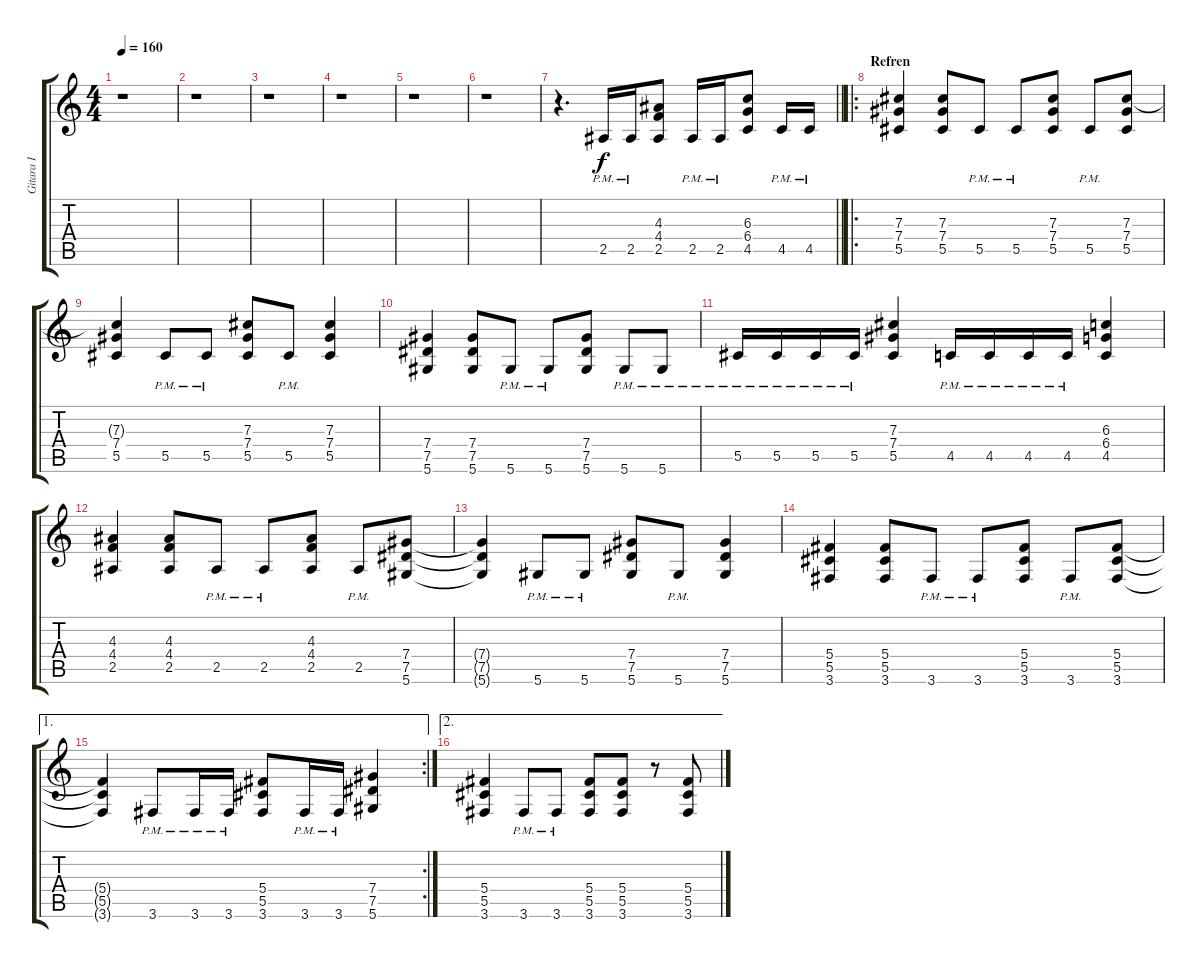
\track ("Gitara I" "Gitara I") {instrument distortionguitar}
\staff {score tabs}
\tuning (Eb4 Bb3 Gb3 Db3 Ab2 Eb2) {hide}
\ts (4 4)
\tempo 160
\clef g2
\ks c
r.1{dy f} |
r.1 |
r.1 |
r.1 |
r.1 |
r.1 |
\barLineRight lightlight
r.4{d} 2.5{pm}.16 2.5{pm}.16{beam merge} (4.3 4.4 2.5).8{beam split} 2.5{pm}.16 2.5{pm}.16{beam merge} (6.3 6.4 4.5).8{beam split} 4.5{pm}.16 4.5{pm}.16 |
\ro
\section ("" "Refren")
(7.3 7.4 5.5).4 (7.3 7.4 5.5).8 5.5{pm}.8 5.5{pm}.8 (7.3 7.4 5.5).8 5.5{pm}.8 (7.3 7.4 5.5).8 |
(7.3{t} 7.4 5.5).4 5.5{pm}.8 5.5{pm}.8 (7.3 7.4 5.5).8 5.5{pm}.8 (7.3 7.4 5.5).4 |
(7.4 7.5 5.6).4 (7.4 7.5 5.6).8 5.6{pm}.8 5.6{pm}.8 (7.4 7.5 5.6).8 5.6{pm}.8 5.6{pm}.8 |
5.5{pm}.16 5.5{pm}.16 5.5{pm}.16 5.5{pm}.16 (7.3 7.4 5.5).4 4.5{pm}.16 4.5{pm}.16 4.5{pm}.16 4.5{pm}.16 (6.3 6.4 4.5).4 |
(4.3 4.4 2.5).4 (4.3 4.4 2.5).8 2.5{pm}.8 2.5{pm}.8 (4.3 4.4 2.5).8 2.5{pm}.8 (7.4 7.5 5.6).8 |
(7.4{t} 7.5{t} 5.6{t}).4 5.6{pm}.8 5.6{pm}.8 (7.4 7.5 5.6).8 5.6{pm}.8 (7.4 7.5 5.6).4 |
(5.4 5.5 3.6).4 (5.4 5.5 3.6).8 3.6{pm}.8 3.6{pm}.8 (5.4 5.5 3.6).8 3.6{pm}.8 (5.4 5.5 3.6).8 |
\ae 1
\rc 2
(5.4{t} 5.5{t} 3.6{t}).4 3.6{pm}.8 3.6{pm}.16 3.6{pm}.16 (5.4 5.5 3.6).8 3.6{pm}.16 3.6{pm}.16 (7.4 7.5 5.6).4 |
\ae 2
(5.4 5.5 3.6).4 3.6{pm}.8 3.6{pm}.8 (5.4 5.5 3.6).8 (5.4 5.5 3.6).8 r.8 (5.4 5.5 3.6).8
